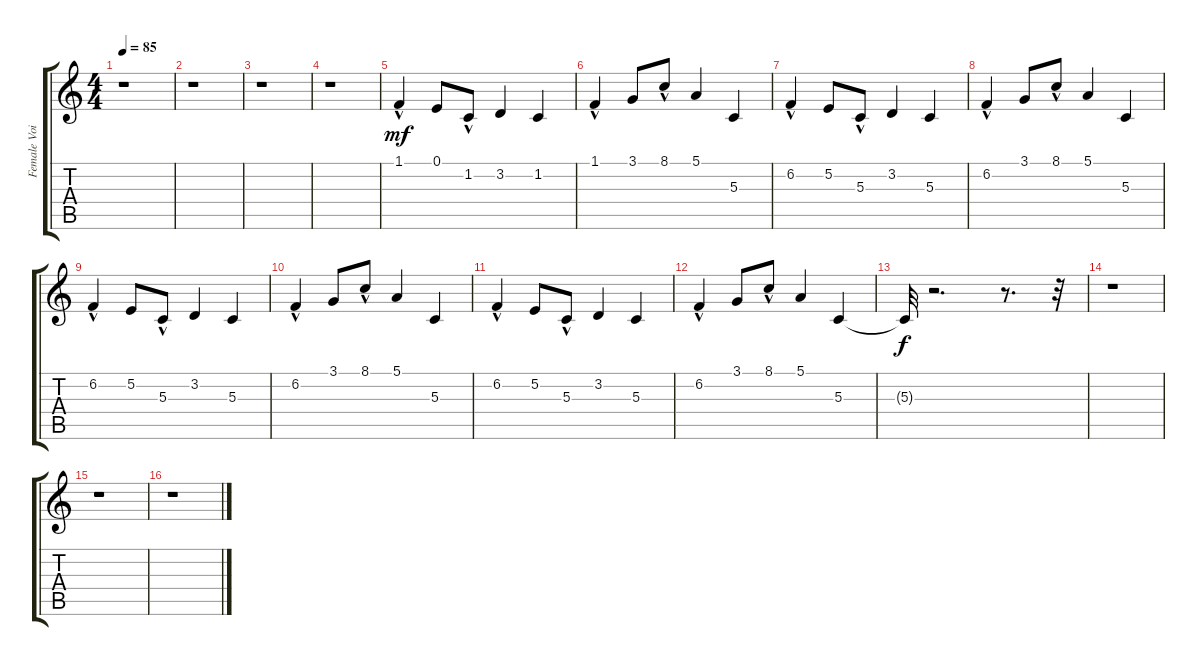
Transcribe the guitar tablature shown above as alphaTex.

\track ("Female Voices" "Female Voi") {instrument choiraahs}
\staff {score tabs}
\tuning (E4 B3 G3 D3 A2 E2) {hide}
\ts (4 4)
\tempo 85
\clef g2
\ks c
r.1{dy mf instrument choiraahs} |
r.1 |
r.1 |
r.1 |
1.1{hac}.4 0.1.8 1.2{hac}.8 3.2.4 1.2.4 |
1.1{hac}.4 3.1.8 8.1{hac}.8 5.1.4 5.3.4 |
6.2{hac}.4 5.2.8 5.3{hac}.8 3.2.4 5.3.4 |
6.2{hac}.4 3.1.8 8.1{hac}.8 5.1.4 5.3.4 |
6.2{hac}.4 5.2.8 5.3{hac}.8 3.2.4 5.3.4 |
6.2{hac}.4 3.1.8 8.1{hac}.8 5.1.4 5.3.4 |
6.2{hac}.4 5.2.8 5.3{hac}.8 3.2.4 5.3.4 |
6.2{hac}.4 3.1.8 8.1{hac}.8 5.1.4 5.3.4 |
5.3{t}.32{dy f} r.2{d} r.8{d} r.32 |
r.1 |
r.1 |
r.1
